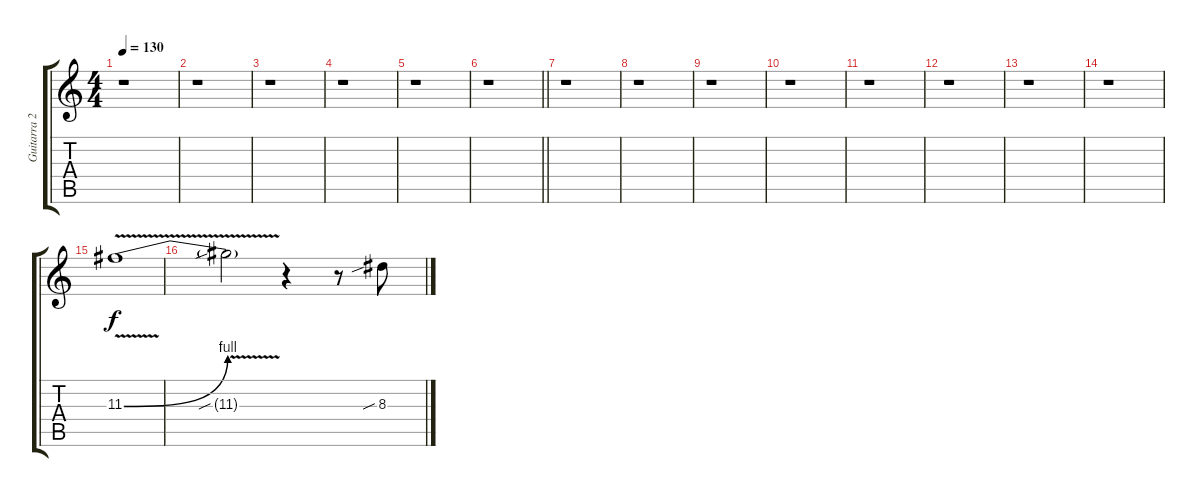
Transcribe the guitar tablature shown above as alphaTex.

\track ("Guitarra 2" "Guitarra 2") {instrument overdrivenguitar}
\staff {score tabs}
\tuning (E4 B3 G3 D3 A2 E2) {hide}
\ts (4 4)
\tempo 130
\clef g2
\ks c
r.1{dy f} |
r.1 |
r.1 |
r.1 |
r.1 |
\barLineRight lightlight
r.1 |
r.1 |
r.1 |
r.1 |
r.1 |
r.1 |
r.1 |
r.1 |
r.1 |
11.3{be (bend 0 0 60 4) v}.1 |
11.3{v sib t}.2 r.4 r.8 8.3{sib}.8
